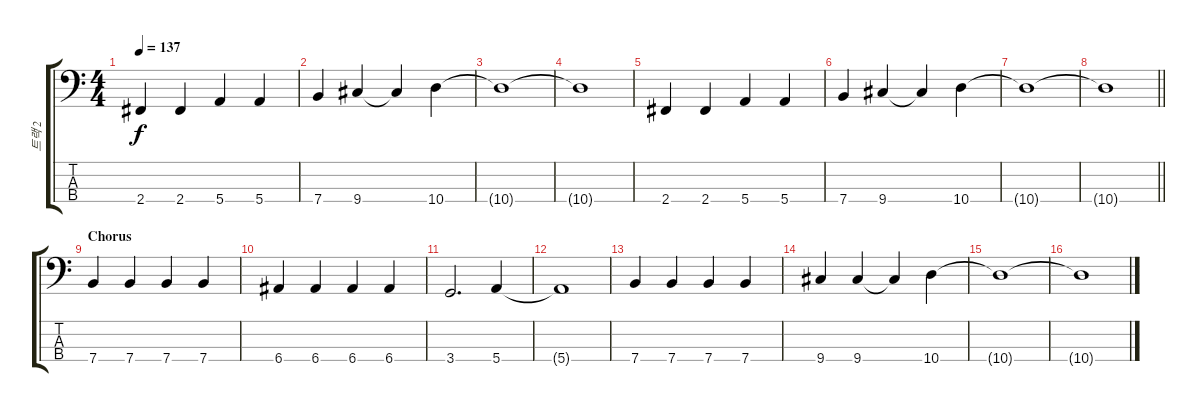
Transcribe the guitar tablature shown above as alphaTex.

\track ("트랙 2" "트랙 2") {instrument electricbassfinger}
\staff {score tabs}
\tuning (G2 D2 A1 E1) {hide}
\ts (4 4)
\tempo 137
\clef f4
\ks c
2.4.4{dy f} 2.4.4 5.4.4 5.4.4 |
7.4.4 9.4.4 9.4{t}.4 10.4.4 |
10.4{t}.1 |
10.4{t}.1 |
2.4.4 2.4.4 5.4.4 5.4.4 |
7.4.4 9.4.4 9.4{t}.4 10.4.4 |
10.4{t}.1 |
\barLineRight lightlight
10.4{t}.1 |
\section ("" "Chorus")
7.4.4 7.4.4 7.4.4 7.4.4 |
6.4.4 6.4.4 6.4.4 6.4.4 |
3.4.2{d} 5.4.4 |
5.4{t}.1 |
7.4.4 7.4.4 7.4.4 7.4.4 |
9.4.4 9.4.4 9.4{t}.4 10.4.4 |
10.4{t}.1 |
10.4{t}.1
